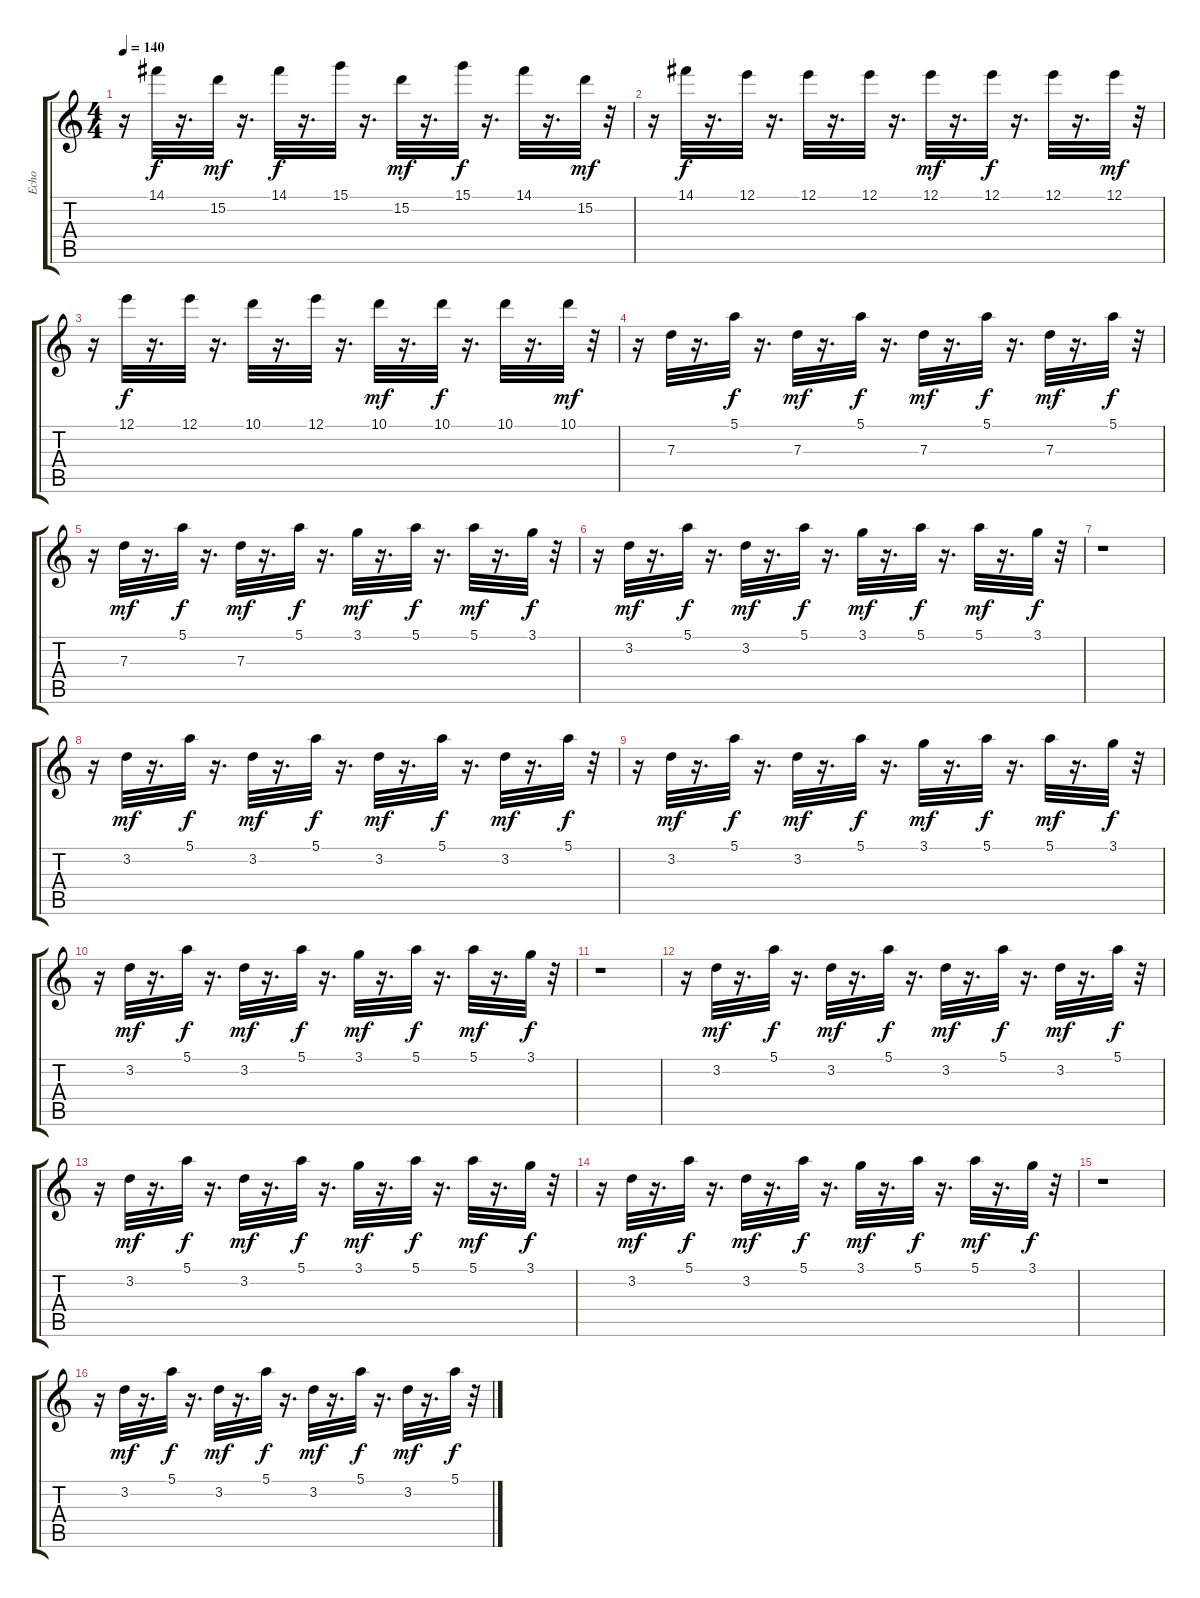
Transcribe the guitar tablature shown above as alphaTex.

\track ("Echo" "Echo") {instrument distortionguitar}
\staff {score tabs}
\tuning (E4 B3 G3 D3 A2 E2) {hide}
\ts (4 4)
\tempo 140
\clef g2
\ks c
r.16{dy f} 14.1.32 r.16{d} 15.2.32{dy mf} r.16{d} 14.1.32{dy f} r.16{d} 15.1.32 r.16{d} 15.2.32{dy mf} r.16{d} 15.1.32{dy f} r.16{d} 14.1.32 r.16{d} 15.2.32{dy mf} r.32 |
r.16 14.1.32{dy f} r.16{d} 12.1.32 r.16{d} 12.1.32 r.16{d} 12.1.32 r.16{d} 12.1.32{dy mf} r.16{d} 12.1.32{dy f} r.16{d} 12.1.32 r.16{d} 12.1.32{dy mf} r.32 |
r.16 12.1.32{dy f} r.16{d} 12.1.32 r.16{d} 10.1.32 r.16{d} 12.1.32 r.16{d} 10.1.32{dy mf} r.16{d} 10.1.32{dy f} r.16{d} 10.1.32 r.16{d} 10.1.32{dy mf} r.32 |
r.16 7.3.32{volume 10} r.16{d} 5.1.32{dy f} r.16{d} 7.3.32{dy mf} r.16{d} 5.1.32{dy f} r.16{d} 7.3.32{dy mf} r.16{d} 5.1.32{dy f} r.16{d} 7.3.32{dy mf} r.16{d} 5.1.32{dy f} r.32 |
r.16 7.3.32{dy mf} r.16{d} 5.1.32{dy f} r.16{d} 7.3.32{dy mf} r.16{d} 5.1.32{dy f} r.16{d} 3.1.32{dy mf} r.16{d} 5.1.32{dy f} r.16{d} 5.1.32{dy mf} r.16{d} 3.1.32{dy f} r.32 |
r.16 3.2.32{dy mf} r.16{d} 5.1.32{dy f} r.16{d} 3.2.32{dy mf} r.16{d} 5.1.32{dy f} r.16{d} 3.1.32{dy mf} r.16{d} 5.1.32{dy f} r.16{d} 5.1.32{dy mf} r.16{d} 3.1.32{dy f} r.32 |
r.1 |
r.16 3.2.32{dy mf} r.16{d} 5.1.32{dy f} r.16{d} 3.2.32{dy mf} r.16{d} 5.1.32{dy f} r.16{d} 3.2.32{dy mf} r.16{d} 5.1.32{dy f} r.16{d} 3.2.32{dy mf} r.16{d} 5.1.32{dy f} r.32 |
r.16 3.2.32{dy mf} r.16{d} 5.1.32{dy f} r.16{d} 3.2.32{dy mf} r.16{d} 5.1.32{dy f} r.16{d} 3.1.32{dy mf} r.16{d} 5.1.32{dy f} r.16{d} 5.1.32{dy mf} r.16{d} 3.1.32{dy f} r.32 |
r.16 3.2.32{dy mf} r.16{d} 5.1.32{dy f} r.16{d} 3.2.32{dy mf} r.16{d} 5.1.32{dy f} r.16{d} 3.1.32{dy mf} r.16{d} 5.1.32{dy f} r.16{d} 5.1.32{dy mf} r.16{d} 3.1.32{dy f} r.32 |
r.1 |
r.16 3.2.32{dy mf} r.16{d} 5.1.32{dy f} r.16{d} 3.2.32{dy mf} r.16{d} 5.1.32{dy f} r.16{d} 3.2.32{dy mf} r.16{d} 5.1.32{dy f} r.16{d} 3.2.32{dy mf} r.16{d} 5.1.32{dy f} r.32 |
r.16 3.2.32{dy mf} r.16{d} 5.1.32{dy f} r.16{d} 3.2.32{dy mf} r.16{d} 5.1.32{dy f} r.16{d} 3.1.32{dy mf} r.16{d} 5.1.32{dy f} r.16{d} 5.1.32{dy mf} r.16{d} 3.1.32{dy f} r.32 |
r.16 3.2.32{dy mf} r.16{d} 5.1.32{dy f} r.16{d} 3.2.32{dy mf} r.16{d} 5.1.32{dy f} r.16{d} 3.1.32{dy mf} r.16{d} 5.1.32{dy f} r.16{d} 5.1.32{dy mf} r.16{d} 3.1.32{dy f} r.32 |
r.1 |
r.16 3.2.32{dy mf} r.16{d} 5.1.32{dy f} r.16{d} 3.2.32{dy mf} r.16{d} 5.1.32{dy f} r.16{d} 3.2.32{dy mf} r.16{d} 5.1.32{dy f} r.16{d} 3.2.32{dy mf} r.16{d} 5.1.32{dy f} r.32
